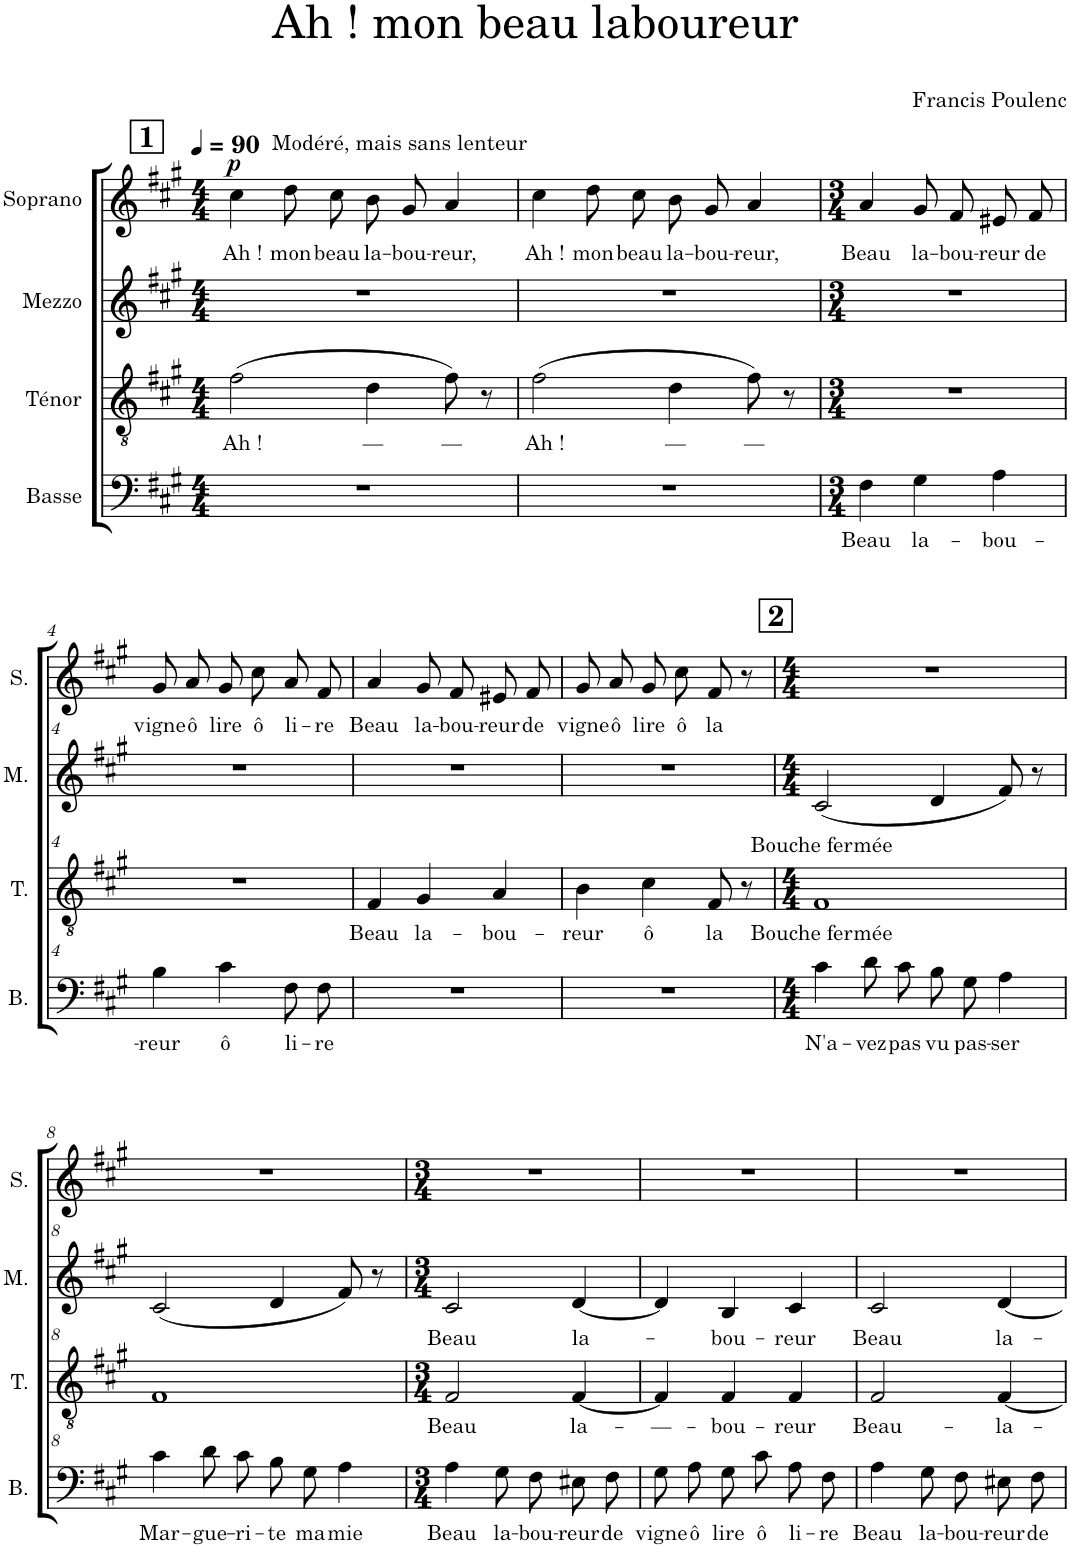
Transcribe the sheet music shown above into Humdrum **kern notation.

**kern	**text	**kern	**text	**kern	**text	**kern	**text	**dynam
*part4	*part4	*part3	*part3	*part2	*part2	*part1	*part1	*part1
*staff4	*staff4	*staff3	*staff3	*staff2	*staff2	*staff1	*staff1	*staff1
*I"Basse	*	*I"Ténor	*	*I"Mezzo	*	*I"Soprano	*	*
*I'B.	*	*I'T.	*	*I'M.	*	*I'S.	*	*
*clefF4	*	*clefGv2	*	*clefG2	*	*clefG2	*	*
*k[f#c#g#]	*	*k[f#c#g#]	*	*k[f#c#g#]	*	*k[f#c#g#]	*	*
*M4/4	*	*M4/4	*	*M4/4	*	*M4/4	*	*
*MM90	*	*MM90	*	*MM90	*	*MM90	*	*
!!LO:REH:place=s1:a:B:cj:fs=14:t=1
=1	=1	=1	=1	=1	=1	=1	=1	=1
!	!	!	!	!	!	!LO:TX:a:t=Modéré, mais sans lenteur	!	!
!	!	!	!LO:LY:b	!	!	!	!LO:LY:b	!LO:DY:a
1r	.	(2f#\	Ah !	1r	.	4cc#\	Ah !	p
!	!	!	!	!	!	!	!LO:LY:b	!
.	.	.	.	.	.	8dd\L	mon	.
!	!	!	!	!	!	!	!LO:LY:b	!
.	.	.	.	.	.	8cc#\J	beau	.
!	!	!	!LO:LY:b	!	!	!	!LO:LY:b	!
.	.	4d\	—	.	.	8b/L	la-	.
!	!	!	!	!	!	!	!LO:LY:b	!
.	.	.	.	.	.	8g#/J	-bou-	.
!	!	!	!LO:LY:b	!	!	!	!LO:LY:b	!
.	.	8f#\)	—	.	.	4a/	-reur,	.
.	.	8r	.	.	.	.	.	.
=2	=2	=2	=2	=2	=2	=2	=2	=2
!	!	!	!LO:LY:b	!	!	!	!LO:LY:b	!
1r	.	(2f#\	Ah !	1r	.	4cc#\	Ah !	.
!	!	!	!	!	!	!	!LO:LY:b	!
.	.	.	.	.	.	8dd\L	mon	.
!	!	!	!	!	!	!	!LO:LY:b	!
.	.	.	.	.	.	8cc#\J	beau	.
!	!	!	!LO:LY:b	!	!	!	!LO:LY:b	!
.	.	4d\	—	.	.	8b/L	la-	.
!	!	!	!	!	!	!	!LO:LY:b	!
.	.	.	.	.	.	8g#/J	-bou-	.
!	!	!	!LO:LY:b	!	!	!	!LO:LY:b	!
.	.	8f#\)	—	.	.	4a/	-reur,	.
.	.	8r	.	.	.	.	.	.
=3	=3	=3	=3	=3	=3	=3	=3	=3
*M3/4	*	*M3/4	*	*M3/4	*	*M3/4	*	*
!	!LO:LY:b	!	!	!	!	!	!LO:LY:b	!
4F#\	Beau	2.r	.	2.r	.	4a/	Beau	.
!	!LO:LY:b	!	!	!	!	!	!LO:LY:b	!
4G#\	la-	.	.	.	.	8g#/L	la-	.
!	!	!	!	!	!	!	!LO:LY:b	!
.	.	.	.	.	.	8f#/J	-bou-	.
!	!LO:LY:b	!	!	!	!	!	!LO:LY:b	!
4A\	-bou-	.	.	.	.	8e#X/L	-reur	.
!	!	!	!	!	!	!	!LO:LY:b	!
.	.	.	.	.	.	8f#/J	de	.
!!LO:LB:g=z
=4	=4	=4	=4	=4	=4	=4	=4	=4
!	!LO:LY:b	!	!	!	!	!	!LO:LY:b	!
4B\	-reur	2.r	.	2.r	.	8g#/L	vigne	.
!	!	!	!	!	!	!	!LO:LY:b	!
.	.	.	.	.	.	8a/J	ô	.
!	!LO:LY:b	!	!	!	!	!	!LO:LY:b	!
4c#\	ô	.	.	.	.	8g#/L	lire	.
!	!	!	!	!	!	!	!LO:LY:b	!
.	.	.	.	.	.	8cc#/J	ô	.
!	!LO:LY:b	!	!	!	!	!	!LO:LY:b	!
8F#\L	li-	.	.	.	.	8a/L	li-	.
!	!LO:LY:b	!	!	!	!	!	!LO:LY:b	!
8F#\J	-re	.	.	.	.	8f#/J	-re	.
=5	=5	=5	=5	=5	=5	=5	=5	=5
!	!	!	!LO:LY:b	!	!	!	!LO:LY:b	!
2.r	.	4F#/	Beau	2.r	.	4a/	Beau	.
!	!	!	!LO:LY:b	!	!	!	!LO:LY:b	!
.	.	4G#/	la-	.	.	8g#/L	la-	.
!	!	!	!	!	!	!	!LO:LY:b	!
.	.	.	.	.	.	8f#/J	-bou-	.
!	!	!	!LO:LY:b	!	!	!	!LO:LY:b	!
.	.	4A/	-bou-	.	.	8e#X/L	-reur	.
!	!	!	!	!	!	!	!LO:LY:b	!
.	.	.	.	.	.	8f#/J	de	.
=6	=6	=6	=6	=6	=6	=6	=6	=6
!	!	!	!LO:LY:b	!	!	!	!LO:LY:b	!
2.r	.	4B\	-reur	2.r	.	8g#/L	vigne	.
!	!	!	!	!	!	!	!LO:LY:b	!
.	.	.	.	.	.	8a/J	ô	.
!	!	!	!LO:LY:b	!	!	!	!LO:LY:b	!
.	.	4c#\	ô	.	.	8g#/L	lire	.
!	!	!	!	!	!	!	!LO:LY:b	!
.	.	.	.	.	.	8cc#/J	ô	.
!	!	!	!LO:LY:b	!	!	!	!LO:LY:b	!
.	.	8F#/	la	.	.	8f#/	la	.
.	.	8r	.	.	.	8r	.	.
!!LO:REH:place=s1:a:B:cj:fs=14:t=2
=7	=7	=7	=7	=7	=7	=7	=7	=7
*M4/4	*	*M4/4	*	*M4/4	*	*M4/4	*	*
!	!LO:LY:b	!	!LO:LY:b	!	!LO:LY:b	!	!	!
4c#\	N'a-	1F#	Bouche fermée	(2c#/	Bouche fermée	1r	.	.
!	!LO:LY:b	!	!	!	!	!	!	!
8d\L	-vez	.	.	.	.	.	.	.
!	!LO:LY:b	!	!	!	!	!	!	!
8c#\J	pas	.	.	.	.	.	.	.
!	!LO:LY:b	!	!	!	!	!	!	!
8B\L	vu	.	.	4d/	.	.	.	.
!	!LO:LY:b	!	!	!	!	!	!	!
8G#\J	pas-	.	.	.	.	.	.	.
!	!LO:LY:b	!	!	!	!	!	!	!
4A\	-ser	.	.	8f#/)	.	.	.	.
.	.	.	.	8r	.	.	.	.
!!LO:LB:g=z
=8	=8	=8	=8	=8	=8	=8	=8	=8
!	!LO:LY:b	!	!	!	!	!	!	!
4c#\	Mar-	1F#	.	(2c#/	.	1r	.	.
!	!LO:LY:b	!	!	!	!	!	!	!
8d\L	-gue-	.	.	.	.	.	.	.
!	!LO:LY:b	!	!	!	!	!	!	!
8c#\J	-ri-	.	.	.	.	.	.	.
!	!LO:LY:b	!	!	!	!	!	!	!
8B\L	-te	.	.	4d/	.	.	.	.
!	!LO:LY:b	!	!	!	!	!	!	!
8G#\J	ma	.	.	.	.	.	.	.
!	!LO:LY:b	!	!	!	!	!	!	!
4A\	mie	.	.	8f#/)	.	.	.	.
.	.	.	.	8r	.	.	.	.
=9	=9	=9	=9	=9	=9	=9	=9	=9
*M3/4	*	*M3/4	*	*M3/4	*	*M3/4	*	*
!	!LO:LY:b	!	!LO:LY:b	!	!LO:LY:b	!	!	!
4A\	Beau	2F#/	Beau	2c#/	Beau	2.r	.	.
!	!LO:LY:b	!	!	!	!	!	!	!
8G#\L	la-	.	.	.	.	.	.	.
!	!LO:LY:b	!	!	!	!	!	!	!
8F#\J	-bou-	.	.	.	.	.	.	.
!	!LO:LY:b	!	!LO:LY:b	!	!LO:LY:b	!	!	!
8E#X\L	-reur	[4F#/	la-	[4d/	la-	.	.	.
!	!LO:LY:b	!	!	!	!	!	!	!
8F#\J	de	.	.	.	.	.	.	.
=10	=10	=10	=10	=10	=10	=10	=10	=10
!	!LO:LY:b	!	!LO:LY:b	!	!	!	!	!
8G#\L	vigne	4F#/]	-—-	4d/]	.	2.r	.	.
!	!LO:LY:b	!	!	!	!	!	!	!
8A\J	ô	.	.	.	.	.	.	.
!	!LO:LY:b	!	!LO:LY:b	!	!LO:LY:b	!	!	!
8G#\L	lire	4F#/	-bou-	4B/	-bou-	.	.	.
!	!LO:LY:b	!	!	!	!	!	!	!
8c#\J	ô	.	.	.	.	.	.	.
!	!LO:LY:b	!	!LO:LY:b	!	!LO:LY:b	!	!	!
8A\L	li-	4F#/	-reur	4c#/	-reur	.	.	.
!	!LO:LY:b	!	!	!	!	!	!	!
8F#\J	-re	.	.	.	.	.	.	.
=11	=11	=11	=11	=11	=11	=11	=11	=11
!	!LO:LY:b	!	!LO:LY:b	!	!LO:LY:b	!	!	!
4A\	Beau	2F#/	Beau-	2c#/	Beau	2.r	.	.
!	!LO:LY:b	!	!	!	!	!	!	!
8G#\L	la-	.	.	.	.	.	.	.
!	!LO:LY:b	!	!	!	!	!	!	!
8F#\J	-bou-	.	.	.	.	.	.	.
!	!LO:LY:b	!	!LO:LY:b	!	!LO:LY:b	!	!	!
8E#X\L	-reur	[4F#/	-la-	[4d/	la-	.	.	.
!	!LO:LY:b	!	!	!	!	!	!	!
8F#\J	de	.	.	.	.	.	.	.
=	=	=	=	=	=	=	=	=
*-	*-	*-	*-	*-	*-	*-	*-	*-
